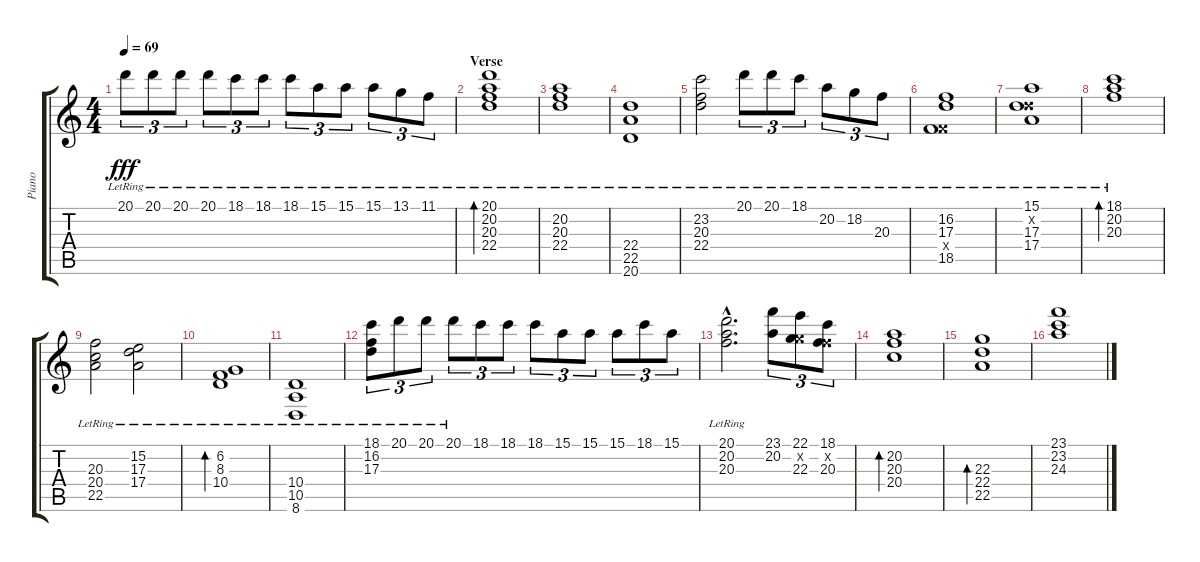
\track ("Piano" "Piano") {instrument acousticgrandpiano}
\staff {score tabs}
\tuning (Gb4 Db4 A3 E3 B2 Gb2) {hide}
\ts (4 4)
\tempo 69
\clef g2
\ks c
20.1{lr}.8{tu (3 2) dy fff} 20.1{lr}.8{tu (3 2)} 20.1{lr}.8{tu (3 2)} 20.1{lr}.8{tu (3 2)} 18.1{lr}.8{tu (3 2)} 18.1{lr}.8{tu (3 2)} 18.1{lr}.8{tu (3 2)} 15.1{lr}.8{tu (3 2)} 15.1{lr}.8{tu (3 2)} 15.1{lr}.8{tu (3 2)} 13.1{lr}.8{tu (3 2)} 11.1{lr}.8{tu (3 2)} |
\section ("" "Verse")
(20.1{lr} 20.2{lr} 20.3{lr} 22.4{lr}).1{bd 120} |
(20.2{lr} 20.3{lr} 22.4{lr}).1 |
(22.4{lr} 22.5{lr} 20.6{lr}).1 |
(23.2{lr} 20.3{lr} 22.4{lr}).2 20.1{lr}.8{tu (3 2)} 20.1{lr}.8{tu (3 2)} 18.1{lr}.8{tu (3 2)} 20.2{lr}.8{tu (3 2)} 18.2{lr}.8{tu (3 2)} 20.3{lr}.8{tu (3 2)} |
(16.2{lr} 17.3{lr} 13.4{x} 18.5{lr}).1 |
(15.1{lr} 13.2{x} 17.3{lr} 17.4{lr}).1 |
(18.1{lr} 20.2{lr} 20.3{lr}).1{bd 120} |
(20.3{lr} 20.4{lr} 22.5{lr}).2 (15.2{lr} 17.3{lr} 17.4{lr}).2 |
(6.2{lr} 8.3{lr} 10.4{lr}).1{bd 120} |
(10.4 10.5 8.6{lr}).1 |
(18.1{lr} 16.2{lr} 17.3{lr}).8{tu (3 2)} 20.1{lr}.8{tu (3 2)} 20.1{lr}.8{tu (3 2)} 20.1{lr}.8{tu (3 2)} 18.1.8{tu (3 2)} 18.1.8{tu (3 2)} 18.1.8{tu (3 2)} 15.1.8{tu (3 2)} 15.1.8{tu (3 2)} 15.1.8{tu (3 2)} 18.1.8{tu (3 2)} 15.1.8{tu (3 2)} |
(20.1{hac lr} 20.2{hac lr} 20.3{hac lr}).2{d} (23.1 20.2).8{tu (3 2)} (22.1 18.2{x} 22.3).8{tu (3 2)} (18.1 16.2{x} 20.3).8{tu (3 2)} |
(20.2 20.3 20.4).1{bd 120} |
(22.3 22.4 22.5).1{bd 120} |
(23.1 23.2 24.3).1
